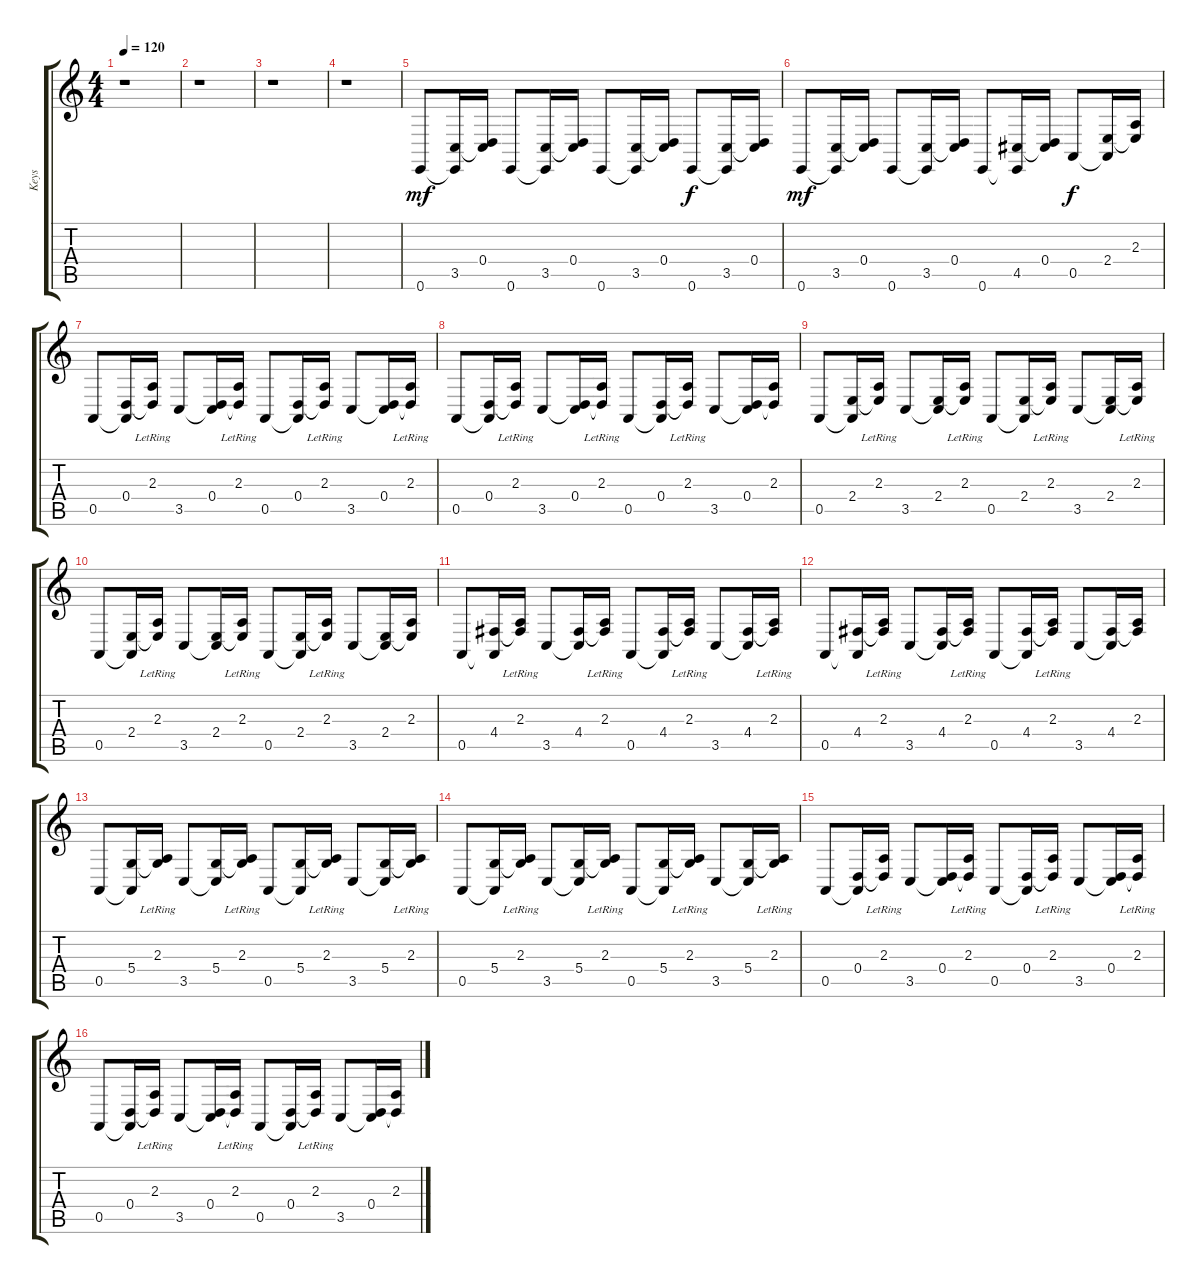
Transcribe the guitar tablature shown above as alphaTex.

\track ("Keys" "Keys") {instrument drawbarorgan}
\staff {score tabs}
\tuning (E4 B3 G3 D3 A2 E2) {hide}
\ts (4 4)
\tempo 120
\clef g2
\ks c
r.1{dy mf} |
r.1 |
r.1 |
r.1 |
0.6.8{volume 16} (3.5 0.6{t}).16 (0.4 3.5{t}).16 0.6.8 (3.5 0.6{t}).16 (0.4 3.5{t}).16 0.6.8 (3.5 0.6{t}).16 (0.4 3.5{t}).16 0.6.8{dy f} (3.5 0.6{t}).16 (0.4 3.5{t}).16 |
0.6.8{dy mf} (3.5 0.6{t}).16 (0.4 3.5{t}).16 0.6.8 (3.5 0.6{t}).16 (0.4 3.5{t}).16 0.6.8 (4.5 0.6{t}).16 (0.4 4.5{t}).16 0.5.8{dy f} (2.4 0.5{t}).16 (2.3 2.4{t}).16 |
0.5.8 (0.4 0.5{t}).16 (2.3{lr} 0.4{t}).16 3.5.8 (0.4 3.5{t}).16 (2.3{lr} 0.4{t}).16 0.5.8 (0.4 0.5{t}).16 (2.3{lr} 0.4{t}).16 3.5.8 (0.4 3.5{t}).16 (2.3{lr} 0.4{t}).16 |
0.5.8 (0.4 0.5{t}).16 (2.3{lr} 0.4{t}).16 3.5.8 (0.4 3.5{t}).16 (2.3{lr} 0.4{t}).16 0.5.8 (0.4 0.5{t}).16 (2.3{lr} 0.4{t}).16 3.5.8 (0.4 3.5{t}).16 (2.3 0.4{t}).16 |
0.5.8 (2.4 0.5{t}).16 (2.3{lr} 2.4{t}).16 3.5.8 (2.4 3.5{t}).16 (2.3{lr} 2.4{t}).16 0.5.8 (2.4 0.5{t}).16 (2.3{lr} 2.4{t}).16 3.5.8 (2.4 3.5{t}).16 (2.3{lr} 2.4{t}).16 |
0.5.8 (2.4 0.5{t}).16 (2.3{lr} 2.4{t}).16 3.5.8 (2.4 3.5{t}).16 (2.3{lr} 2.4{t}).16 0.5.8 (2.4 0.5{t}).16 (2.3{lr} 2.4{t}).16 3.5.8 (2.4 3.5{t}).16 (2.3 2.4{t}).16 |
0.5.8 (4.4 0.5{t}).16 (2.3{lr} 4.4{t}).16 3.5.8 (4.4 3.5{t}).16 (2.3{lr} 4.4{t}).16 0.5.8 (4.4 0.5{t}).16 (2.3{lr} 4.4{t}).16 3.5.8 (4.4 3.5{t}).16 (2.3{lr} 4.4{t}).16 |
0.5.8 (4.4 0.5{t}).16 (2.3{lr} 4.4{t}).16 3.5.8 (4.4 3.5{t}).16 (2.3{lr} 4.4{t}).16 0.5.8 (4.4 0.5{t}).16 (2.3{lr} 4.4{t}).16 3.5.8 (4.4 3.5{t}).16 (2.3 4.4{t}).16 |
0.5.8 (5.4 0.5{t}).16 (2.3{lr} 5.4{t}).16 3.5.8 (5.4 3.5{t}).16 (2.3{lr} 5.4{t}).16 0.5.8 (5.4 0.5{t}).16 (2.3{lr} 5.4{t}).16 3.5.8 (5.4 3.5{t}).16 (2.3{lr} 5.4{t}).16 |
0.5.8 (5.4 0.5{t}).16 (2.3{lr} 5.4{t}).16 3.5.8 (5.4 3.5{t}).16 (2.3{lr} 5.4{t}).16 0.5.8 (5.4 0.5{t}).16 (2.3{lr} 5.4{t}).16 3.5.8 (5.4 3.5{t}).16 (2.3{lr} 5.4{t}).16 |
0.5.8 (0.4 0.5{t}).16 (2.3{lr} 0.4{t}).16 3.5.8 (0.4 3.5{t}).16 (2.3{lr} 0.4{t}).16 0.5.8 (0.4 0.5{t}).16 (2.3{lr} 0.4{t}).16 3.5.8 (0.4 3.5{t}).16 (2.3{lr} 0.4{t}).16 |
0.5.8 (0.4 0.5{t}).16 (2.3{lr} 0.4{t}).16 3.5.8 (0.4 3.5{t}).16 (2.3{lr} 0.4{t}).16 0.5.8 (0.4 0.5{t}).16 (2.3{lr} 0.4{t}).16 3.5.8 (0.4 3.5{t}).16 (2.3 0.4{t}).16
